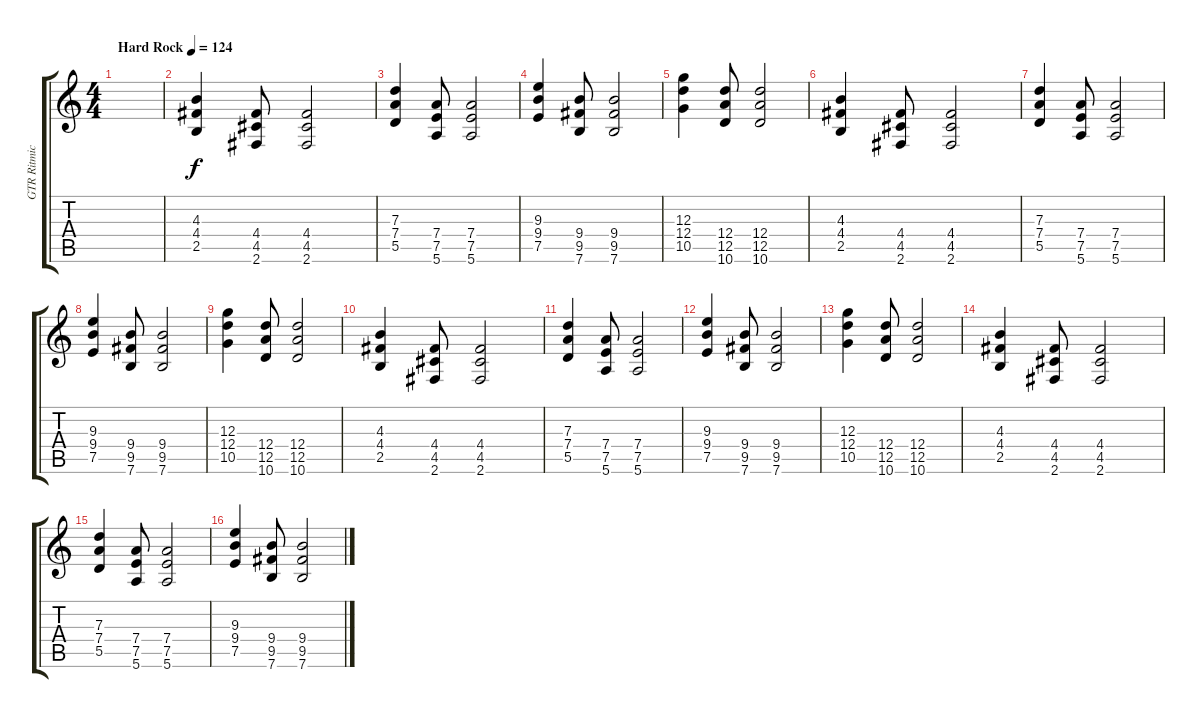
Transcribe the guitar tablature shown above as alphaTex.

\track ("GTR Ritmica" "GTR Ritmic") {instrument electricguitarclean}
\staff {score tabs}
\tuning (E4 B3 G3 D3 A2 E2) {hide}
\ts (4 4)
\tempo (124 "Hard Rock")
\clef g2
\ks c
|
(4.3 4.4 2.5).4 (4.4 4.5 2.6).8 (4.4 4.5 2.6).2 |
(7.3 7.4 5.5).4 (7.4 7.5 5.6).8 (7.4 7.5 5.6).2 |
(9.3 9.4 7.5).4 (9.4 9.5 7.6).8 (9.4 9.5 7.6).2 |
(12.3 12.4 10.5).4 (12.4 12.5 10.6).8 (12.4 12.5 10.6).2 |
(4.3 4.4 2.5).4 (4.4 4.5 2.6).8 (4.4 4.5 2.6).2 |
(7.3 7.4 5.5).4 (7.4 7.5 5.6).8 (7.4 7.5 5.6).2 |
(9.3 9.4 7.5).4 (9.4 9.5 7.6).8 (9.4 9.5 7.6).2 |
(12.3 12.4 10.5).4 (12.4 12.5 10.6).8 (12.4 12.5 10.6).2 |
(4.3 4.4 2.5).4 (4.4 4.5 2.6).8 (4.4 4.5 2.6).2 |
(7.3 7.4 5.5).4 (7.4 7.5 5.6).8 (7.4 7.5 5.6).2 |
(9.3 9.4 7.5).4 (9.4 9.5 7.6).8 (9.4 9.5 7.6).2 |
(12.3 12.4 10.5).4 (12.4 12.5 10.6).8 (12.4 12.5 10.6).2 |
(4.3 4.4 2.5).4 (4.4 4.5 2.6).8 (4.4 4.5 2.6).2 |
(7.3 7.4 5.5).4 (7.4 7.5 5.6).8 (7.4 7.5 5.6).2 |
(9.3 9.4 7.5).4 (9.4 9.5 7.6).8 (9.4 9.5 7.6).2
